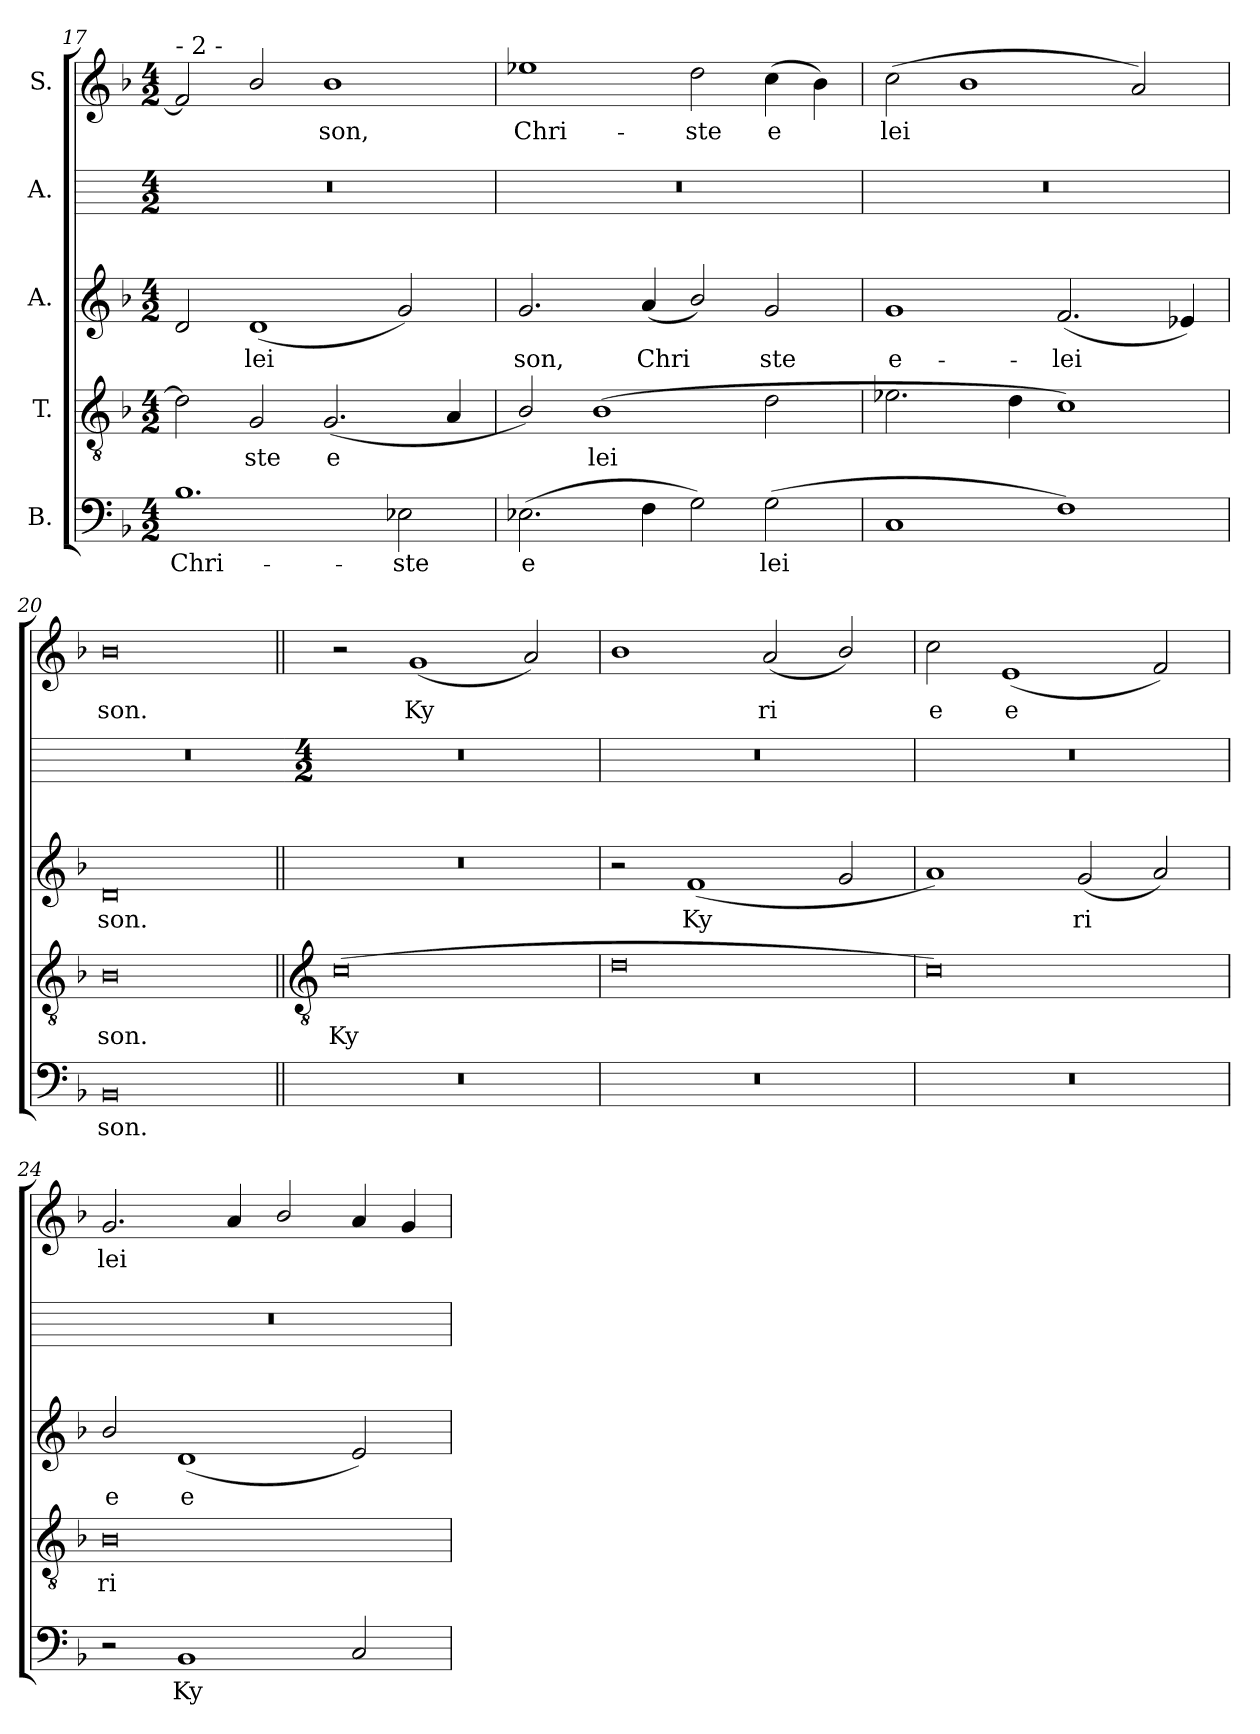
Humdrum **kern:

**kern	**text	**kern	**text	**kern	**text	**kern	**kern	**text
*part5	*part5	*part4	*part4	*part3	*part3	*part2	*part1	*part1
*staff5	*staff5	*staff4	*staff4	*staff3	*staff3	*staff2	*staff1	*staff1
*I"B.	*	*I"T.	*	*I"A.	*	*I"A.	*I"S.	*
*clefF4	*	*clefGv2	*	*clefG2	*	*	*clefG2	*
*k[b-]	*	*k[b-]	*	*k[b-]	*	*	*k[b-]	*
*F:	*	*F:	*	*F:	*	*	*F:	*
*M4/2	*	*M4/2	*	*M4/2	*	*M4/2	*M4/2	*
=17	=17	=17	=17	=17	=17	=17	=17	=17
!	!	!	!	!	!	!	!LO:TX:a:t=- 2 -	!
!	!LO:LY:b	!	!	!	!	!	!	!
1.B-	Chri-	2d]	.	2d	.	0r	2f]	.
!	!	!	!LO:LY:b	!	!LO:LY:b	!	!	!
.	.	2G	ste	(<1d	lei	.	2b-/	.
!	!	!	!LO:LY:b	!	!	!	!	!LO:LY:b
.	.	(<2.G	e	.	.	.	1b-	son,
!	!LO:LY:b	!	!	!	!	!	!	!
2E-X	-ste	.	.	2g)	.	.	.	.
.	.	4A	.	.	.	.	.	.
=18	=18	=18	=18	=18	=18	=18	=18	=18
!	!LO:LY:b	!	!	!	!LO:LY:b	!	!	!LO:LY:b
(>2.E-X	e	2B-/)	.	2.g	son,	0r	1ee-X	Chri-
!	!	!	!LO:LY:b	!	!	!	!	!
.	.	(>1B-/	lei	.	.	.	.	.
!	!	!	!	!	!LO:LY:b	!	!	!
4F	.	.	.	(<4a	Chri	.	.	.
!	!	!	!	!	!	!	!	!LO:LY:b
2G)	.	.	.	2b-/)	.	.	2dd	-ste
!	!LO:LY:b	!	!	!	!LO:LY:b	!	!	!LO:LY:b
(>2G	lei	2d	.	2g	ste	.	(>4cc	e
.	.	.	.	.	.	.	4b-)	.
=19	=19	=19	=19	=19	=19	=19	=19	=19
!	!	!	!	!	!LO:LY:b	!	!	!LO:LY:b
1C	.	2.e-X	.	1g	e-	0r	(>2cc	lei
.	.	.	.	.	.	.	1b-	.
.	.	4d	.	.	.	.	.	.
!	!	!	!	!	!LO:LY:b	!	!	!
1F)	.	1c)	.	(<2.f	-lei	.	.	.
.	.	.	.	.	.	.	2a)	.
.	.	.	.	4e-X)	.	.	.	.
=20	=20	=20	=20	=20	=20	=20	=20	=20
!	!LO:LY:b	!	!LO:LY:b	!	!LO:LY:b	!	!	!LO:LY:b
0BB-	son.	0B-	son.	0d	son.	0r	0b-	son.
!!LO:LB:g=z
=21||	=21||	=21||	=21||	=21||	=21||	=21	=21||	=21||
*	*	*clefGv2	*	*	*	*	*	*
*	*	*	*	*	*	*M4/2	*	*
!	!	!	!LO:LY:b	!	!	!	!	!
0r	.	(>0c	Ky	0r	.	0r	2r	.
!	!	!	!	!	!	!	!	!LO:LY:b
.	.	.	.	.	.	.	(<1g	Ky
.	.	.	.	.	.	.	2a)	.
=22	=22	=22	=22	=22	=22	=22	=22	=22
0r	.	0d	.	2r	.	0r	1b-	.
!	!	!	!	!	!LO:LY:b	!	!	!
.	.	.	.	(<1f	Ky	.	.	.
!	!	!	!	!	!	!	!	!LO:LY:b
.	.	.	.	.	.	.	(<2a	ri
.	.	.	.	2g	.	.	2b-/)	.
=23	=23	=23	=23	=23	=23	=23	=23	=23
!	!	!	!	!	!	!	!	!LO:LY:b
0r	.	0c)	.	1a)	.	0r	2cc	e
!	!	!	!	!	!	!	!	!LO:LY:b
.	.	.	.	.	.	.	(<1e	e
!	!	!	!	!	!LO:LY:b	!	!	!
.	.	.	.	(<2g	ri	.	.	.
.	.	.	.	2a)	.	.	2f)	.
=24	=24	=24	=24	=24	=24	=24	=24	=24
!	!	!	!LO:LY:b	!	!LO:LY:b	!	!	!LO:LY:b
2r	.	0B-	ri-	2b-/	e	0r	2.g	lei
!	!LO:LY:b	!	!	!	!LO:LY:b	!	!	!
1BB-	Ky	.	.	(<1d	e	.	.	.
.	.	.	.	.	.	.	4a	.
.	.	.	.	.	.	.	2b-/	.
2C	.	.	.	2e)	.	.	4a	.
.	.	.	.	.	.	.	4g	.
=	=	=	=	=	=	=	=	=
*-	*-	*-	*-	*-	*-	*-	*-	*-
